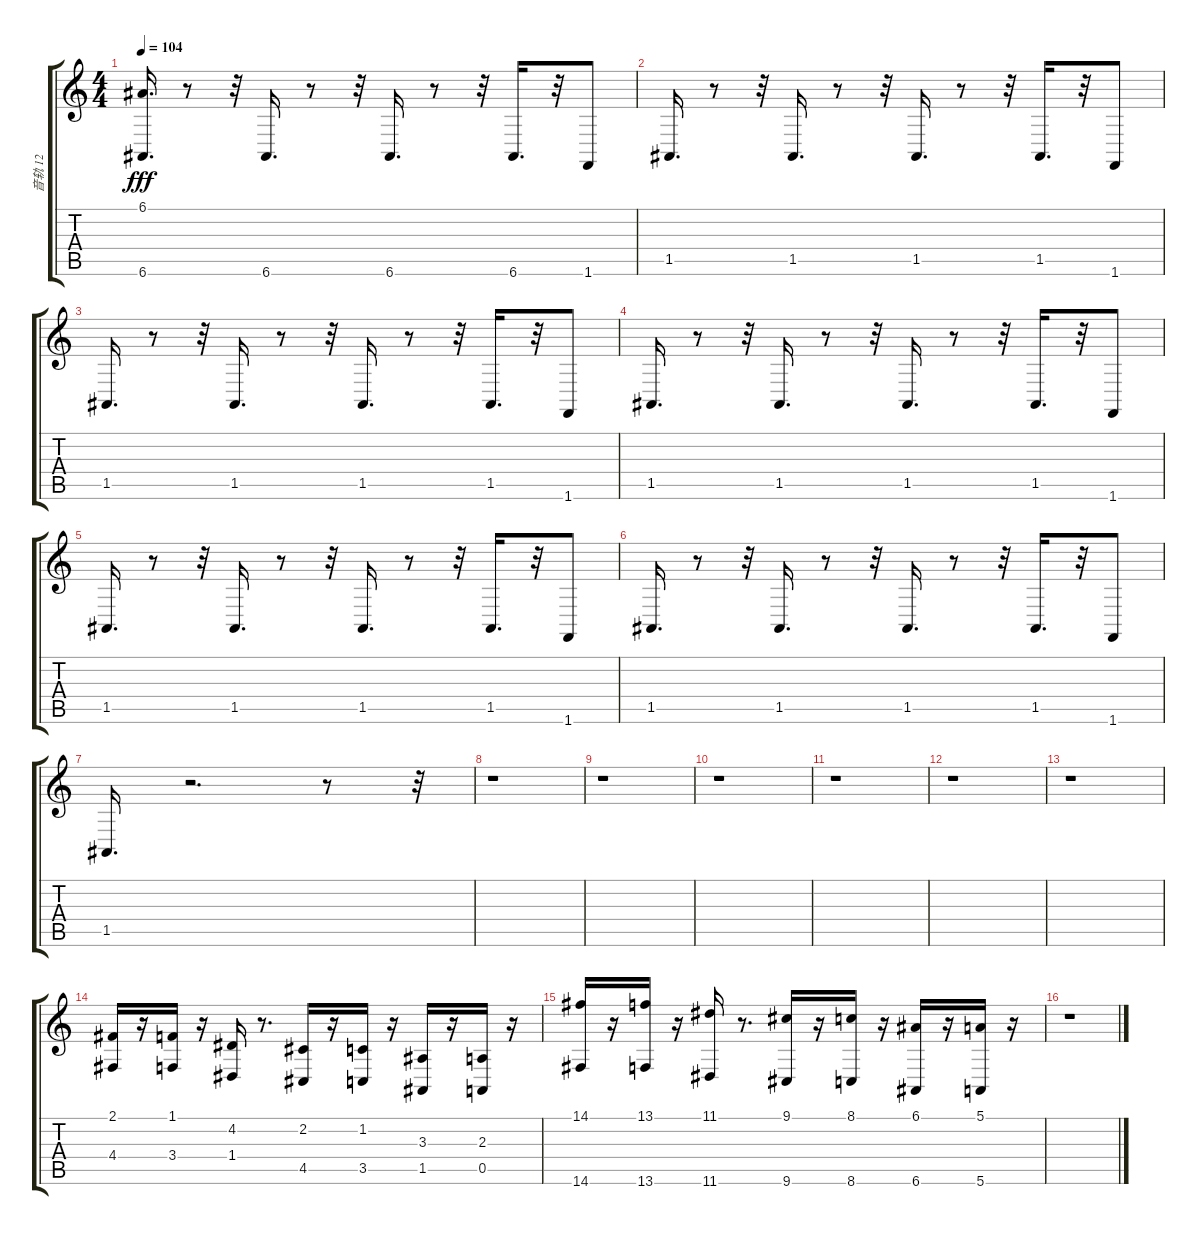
\track ("音轨 12" "音轨 12") {instrument stringensemble1}
\staff {score tabs}
\tuning (E4 B3 G3 D3 A2 E2) {hide}
\ts (4 4)
\tempo 104
\clef g2
\ks c
(6.1 6.6).16{d dy fff} r.8 r.32 6.6.16{d} r.8 r.32 6.6.16{d} r.8 r.32 6.6.16{d} r.32 1.6.8 |
1.5.16{d} r.8 r.32 1.5.16{d} r.8 r.32 1.5.16{d} r.8 r.32 1.5.16{d} r.32 1.6.8 |
1.5.16{d} r.8 r.32 1.5.16{d} r.8 r.32 1.5.16{d} r.8 r.32 1.5.16{d} r.32 1.6.8 |
1.5.16{d} r.8 r.32 1.5.16{d} r.8 r.32 1.5.16{d} r.8 r.32 1.5.16{d} r.32 1.6.8 |
1.5.16{d} r.8 r.32 1.5.16{d} r.8 r.32 1.5.16{d} r.8 r.32 1.5.16{d} r.32 1.6.8 |
1.5.16{d} r.8 r.32 1.5.16{d} r.8 r.32 1.5.16{d} r.8 r.32 1.5.16{d} r.32 1.6.8 |
1.5.16{d} r.2{d} r.8 r.32 |
r.1 |
r.1 |
r.1 |
r.1 |
r.1 |
r.1 |
(2.1 4.4).16 r.16 (1.1 3.4).16 r.16 (4.2 1.4).16 r.8{d} (2.2 4.5).16 r.16 (1.2 3.5).16 r.16 (3.3 1.5).16 r.16 (2.3 0.5).16 r.16 |
(14.1 14.6).16 r.16 (13.1 13.6).16 r.16 (11.1 11.6).16 r.8{d} (9.1 9.6).16 r.16 (8.1 8.6).16 r.16 (6.1 6.6).16 r.16 (5.1 5.6).16 r.16 |
r.1
